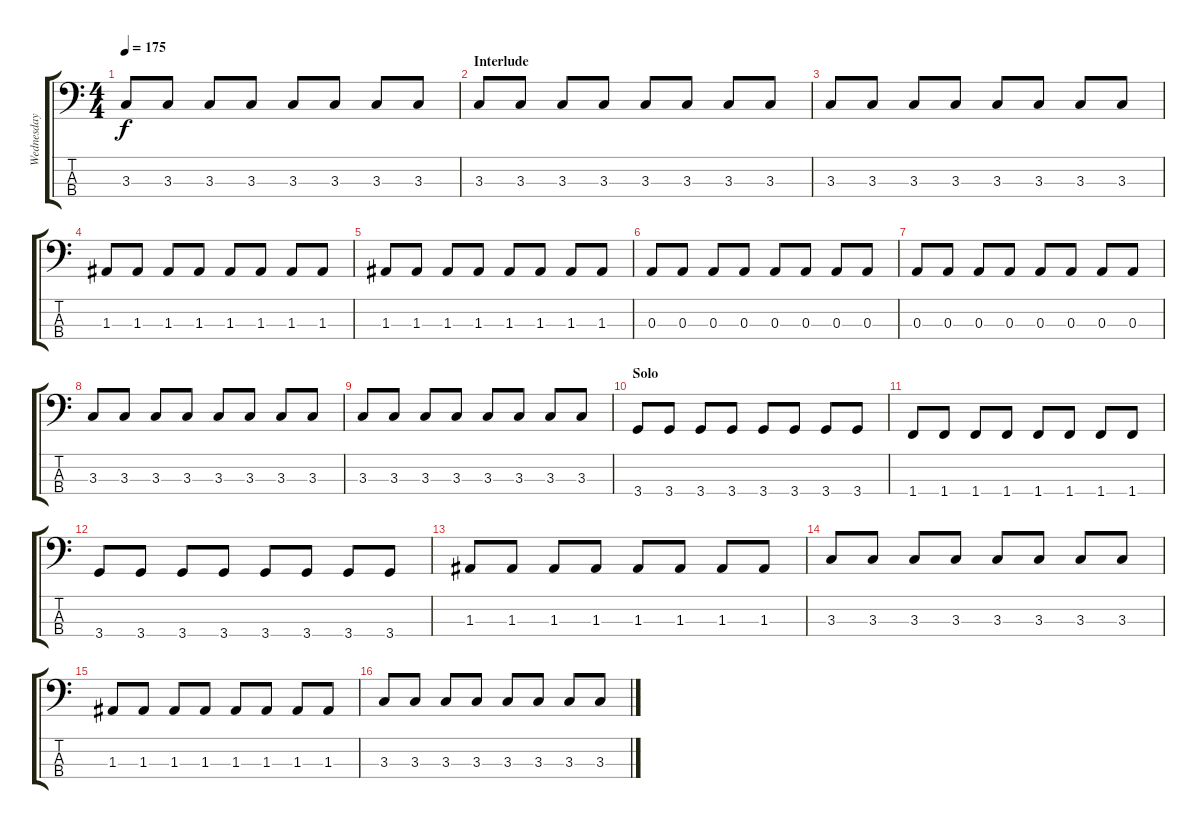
\track ("Wednesday 13 (Bass)" "Wednesday ") {instrument electricbasspick}
\staff {score tabs}
\tuning (G2 D2 A1 E1) {hide}
\ts (4 4)
\tempo 175
\clef f4
\ks c
3.3.8{dy f} 3.3.8 3.3.8 3.3.8 3.3.8 3.3.8 3.3.8 3.3.8 |
\section ("" "Interlude")
3.3.8 3.3.8 3.3.8 3.3.8 3.3.8 3.3.8 3.3.8 3.3.8 |
3.3.8 3.3.8 3.3.8 3.3.8 3.3.8 3.3.8 3.3.8 3.3.8 |
1.3.8 1.3.8 1.3.8 1.3.8 1.3.8 1.3.8 1.3.8 1.3.8 |
1.3.8 1.3.8 1.3.8 1.3.8 1.3.8 1.3.8 1.3.8 1.3.8 |
0.3.8 0.3.8 0.3.8 0.3.8 0.3.8 0.3.8 0.3.8 0.3.8 |
0.3.8 0.3.8 0.3.8 0.3.8 0.3.8 0.3.8 0.3.8 0.3.8 |
3.3.8 3.3.8 3.3.8 3.3.8 3.3.8 3.3.8 3.3.8 3.3.8 |
3.3.8 3.3.8 3.3.8 3.3.8 3.3.8 3.3.8 3.3.8 3.3.8 |
\section ("" "Solo")
3.4.8 3.4.8 3.4.8 3.4.8 3.4.8 3.4.8 3.4.8 3.4.8 |
1.4.8 1.4.8 1.4.8 1.4.8 1.4.8 1.4.8 1.4.8 1.4.8 |
3.4.8 3.4.8 3.4.8 3.4.8 3.4.8 3.4.8 3.4.8 3.4.8 |
1.3.8 1.3.8 1.3.8 1.3.8 1.3.8 1.3.8 1.3.8 1.3.8 |
3.3.8 3.3.8 3.3.8 3.3.8 3.3.8 3.3.8 3.3.8 3.3.8 |
1.3.8 1.3.8 1.3.8 1.3.8 1.3.8 1.3.8 1.3.8 1.3.8 |
3.3.8 3.3.8 3.3.8 3.3.8 3.3.8 3.3.8 3.3.8 3.3.8
